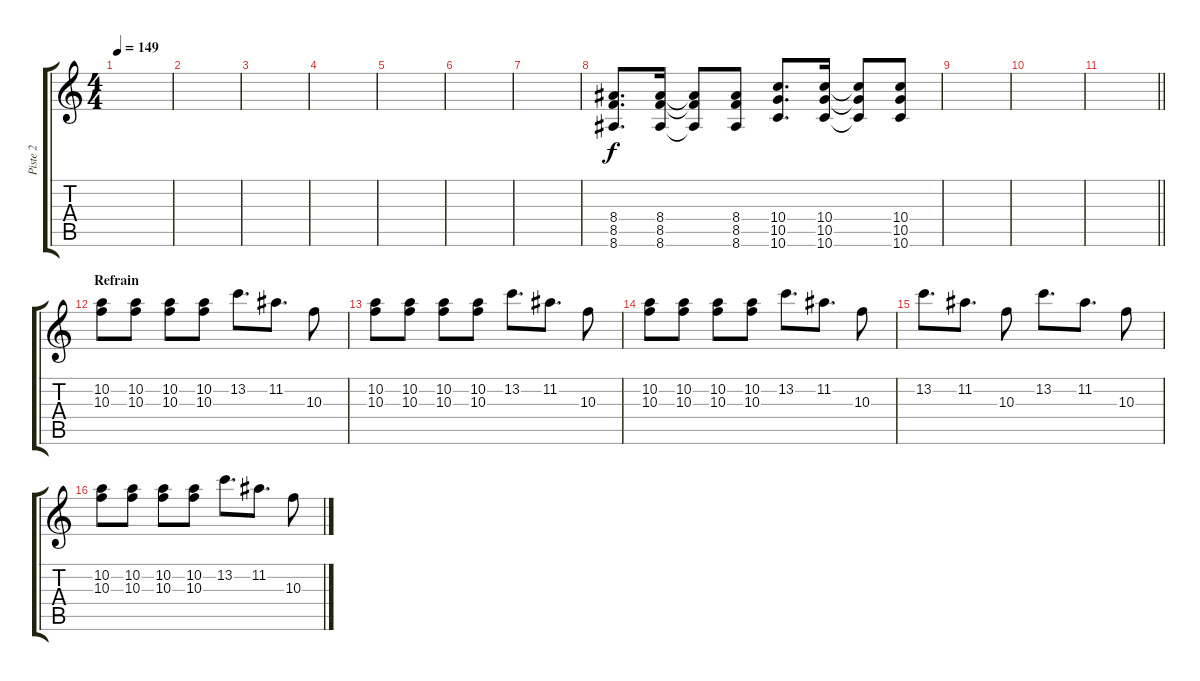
\track ("Piste 2" "Piste 2") {instrument electricguitarclean}
\staff {score tabs}
\tuning (E4 B3 G3 D3 A2 D2) {hide}
\ts (4 4)
\tempo 149
\clef g2
\ks c
|
|
|
|
|
|
|
(8.4 8.5 8.6).8{d} (8.4 8.5 8.6).16 (8.4{t} 8.5{t} 8.6{t}).8 (8.4 8.5 8.6).8 (10.4 10.5 10.6).8{d} (10.4 10.5 10.6).16 (10.4{t} 10.5{t} 10.6{t}).8 (10.4 10.5 10.6).8 |
|
|
\barLineRight lightlight
|
\section ("" "Refrain")
(10.2 10.3).8{volume 10 instrument distortionguitar} (10.2 10.3).8 (10.2 10.3).8 (10.2 10.3).8 13.2.8{d} 11.2.8{d} 10.3.8 |
(10.2 10.3).8 (10.2 10.3).8 (10.2 10.3).8 (10.2 10.3).8 13.2.8{d} 11.2.8{d} 10.3.8 |
(10.2 10.3).8 (10.2 10.3).8 (10.2 10.3).8 (10.2 10.3).8 13.2.8{d} 11.2.8{d} 10.3.8 |
13.2.8{d} 11.2.8{d} 10.3.8 13.2.8{d} 11.2.8{d} 10.3.8 |
(10.2 10.3).8{volume 10 instrument distortionguitar} (10.2 10.3).8 (10.2 10.3).8 (10.2 10.3).8 13.2.8{d} 11.2.8{d} 10.3.8
